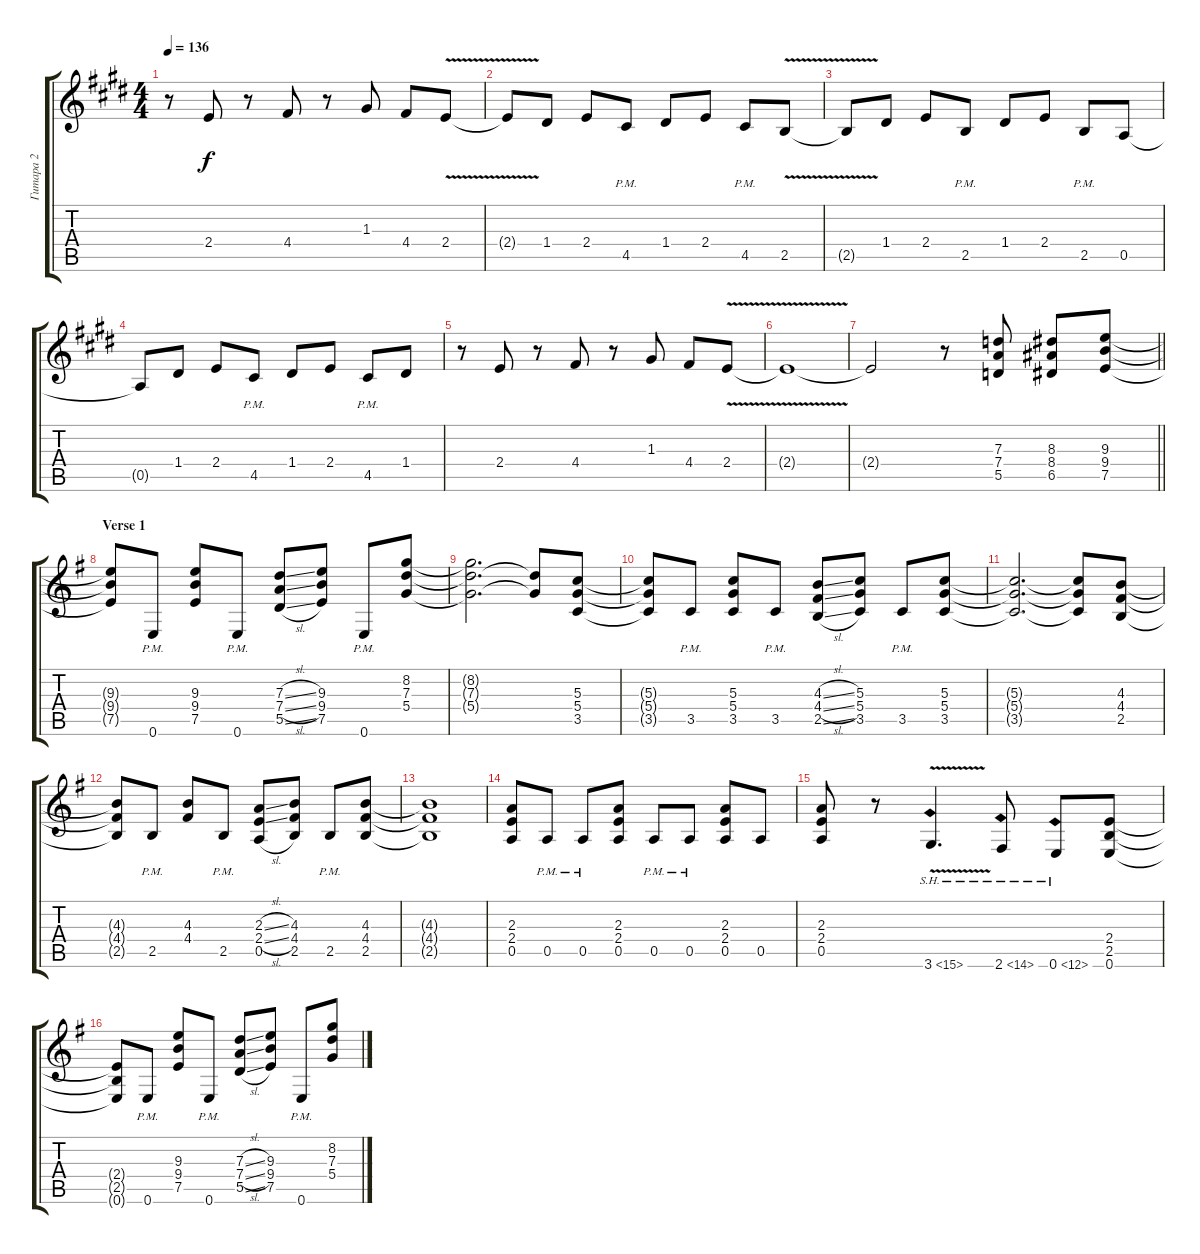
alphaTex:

\track ("Гитара 2" "Гитара 2") {instrument distortionguitar}
\staff {score tabs}
\tuning (E4 B3 G3 D3 A2 E2) {hide}
\ts (4 4)
\tempo 136
\clef g2
\ks c#minor
r.8{dy f} 2.4.8 r.8 4.4.8 r.8 1.3.8 4.4.8 2.4{v}.8 |
2.4{t}.8 1.4.8 2.4.8 4.5{pm}.8 1.4.8 2.4.8 4.5{pm}.8 2.5{v}.8 |
2.5{t}.8 1.4.8 2.4.8 2.5{pm}.8 1.4.8 2.4.8 2.5{pm}.8 0.5.8 |
0.5{t}.8 1.4.8 2.4.8 4.5{pm}.8 1.4.8 2.4.8 4.5{pm}.8 1.4.8 |
r.8 2.4.8 r.8 4.4.8 r.8 1.3.8 4.4.8 2.4{v}.8 |
2.4{t}.1 |
\barLineRight lightlight
2.4{t}.2 r.8 (7.3 7.4 5.5).8 (8.3 8.4 6.5).8 (9.3 9.4 7.5).8 |
\section ("" "Verse 1")
\ks eminor
(9.3{t} 9.4{t} 7.5{t}).8 0.6{pm}.8 (9.3 9.4 7.5).8 0.6{pm}.8 (7.3{sl} 7.4{sl} 5.5{sl}).8 (9.3 9.4 7.5).8 0.6{pm}.8 (8.2 7.3 5.4).8 |
(8.2{t} 7.3{t} 5.4{t}).2{d} (7.3{t} 5.4{t}).8 (5.3 5.4 3.5).8 |
(5.3{t} 5.4{t} 3.5{t}).8 3.5{pm}.8 (5.3 5.4 3.5).8 3.5{pm}.8 (4.3{sl} 4.4{sl} 2.5{sl}).8 (5.3 5.4 3.5).8 3.5{pm}.8 (5.3 5.4 3.5).8 |
(5.3{t} 5.4{t} 3.5{t}).2{d} (5.3{t} 5.4{t} 3.5{t}).8 (4.3 4.4 2.5).8 |
(4.3{t} 4.4{t} 2.5{t}).8 2.5{pm}.8 (4.3 4.4).8 2.5{pm}.8 (2.3{sl} 2.4{sl} 0.5{h}).8 (4.3 4.4 2.5).8 2.5{pm}.8 (4.3 4.4 2.5).8 |
(4.3{t} 4.4{t} 2.5{t}).1 |
(2.3 2.4 0.5).8 0.5{pm}.8 0.5{pm}.8 (2.3 2.4 0.5).8 0.5{pm}.8 0.5{pm}.8 (2.3 2.4 0.5).8 0.5.8 |
(2.3 2.4 0.5).8 r.8 3.6{sh 12 v}.4{d} 2.6{sh 12}.8 0.6{sh 12}.8 (2.4 2.5 0.6).8 |
(2.4{t} 2.5{t} 0.6{t}).8 0.6{pm}.8 (9.3 9.4 7.5).8 0.6{pm}.8 (7.3{sl} 7.4{sl} 5.5{sl}).8 (9.3 9.4 7.5).8 0.6{pm}.8 (8.2 7.3 5.4).8
